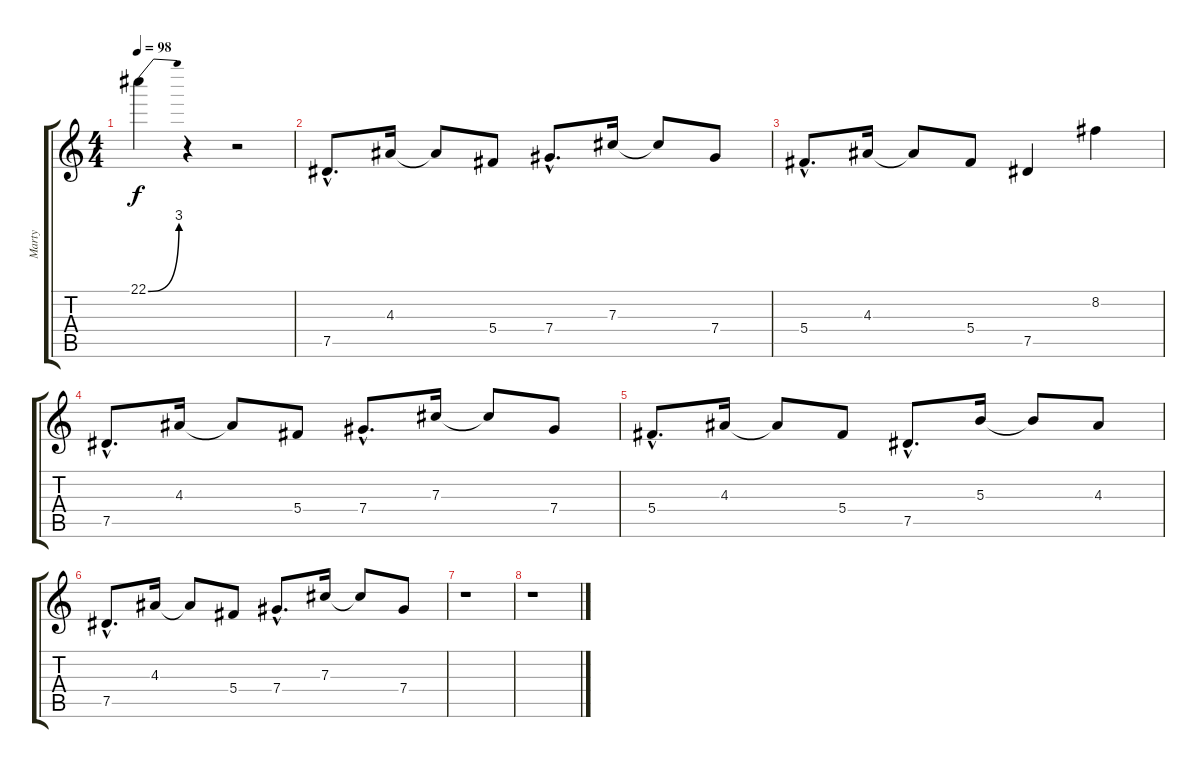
\track ("Marty" "Marty") {instrument distortionguitar}
\staff {score tabs}
\tuning (Eb4 Bb3 Gb3 Db3 Ab2 Eb2) {hide}
\ts (4 4)
\tempo 98
\clef g2
\ks c
22.1{be (bend 0 0 60 12)}.4{dy f} r.4 r.2 |
7.5{hac}.8{d} 4.3.16 4.3{t}.8 5.4.8 7.4{hac}.8{d} 7.3.16 7.3{t}.8 7.4.8 |
5.4{hac}.8{d} 4.3.16 4.3{t}.8 5.4.8 7.5.4 8.2.4 |
7.5{hac}.8{d} 4.3.16 4.3{t}.8 5.4.8 7.4{hac}.8{d} 7.3.16 7.3{t}.8 7.4.8 |
5.4{hac}.8{d} 4.3.16 4.3{t}.8 5.4.8 7.5{hac}.8{d} 5.3.16 5.3{t}.8 4.3.8 |
7.5{hac}.8{d} 4.3.16 4.3{t}.8 5.4.8 7.4{hac}.8{d} 7.3.16 7.3{t}.8 7.4.8 |
r.1 |
r.1
